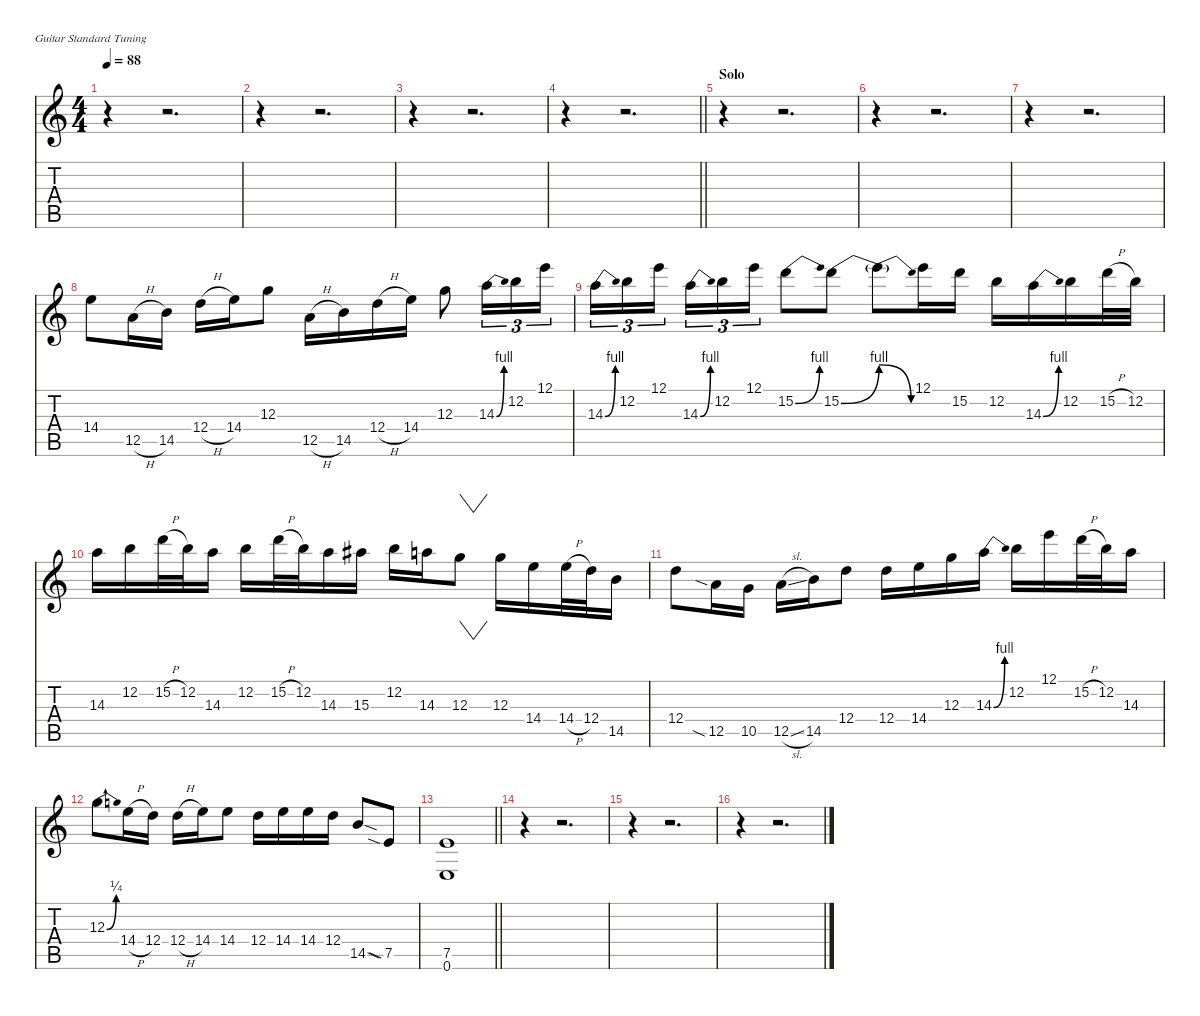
\defaultSystemsLayout 4
\hideDynamics
\bracketExtendMode nobrackets
\singleTrackTrackNamePolicy hidden
\multiTrackTrackNamePolicy hidden
\firstSystemTrackNameMode fullname
\firstSystemTrackNameOrientation horizontal
\otherSystemsTrackNameOrientation horizontal
\track ("Guitar Right" "dist.guit.") {instrument distortionguitar}
\staff {score tabs}
\tuning (E4 B3 G3 D3 A2 E2)
\ts (4 4)
\tempo 88
\clef g2
\ks c
r.4{dy f beam Down} r.2{d beam Down} |
r.4{beam Down} r.2{d beam Down} |
r.4{beam Down} r.2{d beam Down} |
\barLineRight lightlight
r.4{beam Down} r.2{d beam Down} |
\section ("" "Solo")
r.4{beam Down} r.2{d beam Down} |
r.4{beam Down} r.2{d beam Down} |
r.4{beam Down} r.2{d beam Down} |
14.4.8{beam Down} 12.5{h}.16{beam Down} 14.5.16{beam Down} 12.4{h}.16{beam Down} 14.4.16{beam Down} 12.3.8{beam Down} 12.5{h}.16{beam Down} 14.5.16{beam Down} 12.4{h}.16{beam Down} 14.4.16{beam Down} 12.3.8{beam Down} 14.3{be (bend 0 0 30 4)}.16{tu (3 2) beam Down} 12.2.16{tu (3 2) beam Down} 12.1.16{tu (3 2) beam Down} |
14.3{be (bend 0 0 30 4)}.16{tu (3 2) beam Down} 12.2.16{tu (3 2) beam Down} 12.1.16{tu (3 2) beam Down} 14.3{be (bend 0 0 30 4)}.16{tu (3 2) beam Down} 12.2.16{tu (3 2) beam Down} 12.1.16{tu (3 2) beam Down} 15.2{be (bend 0 0 30 4)}.8{beam Down} 15.2{be (bend 0 0 60 4)}.8{beam Down} 15.2{be (release 0 4 60 0) t}.8{beam Down} 12.1.16{beam Down} 15.2.16{beam Down} 12.2.16{beam Down} 14.3{be (bend 0 0 30 4)}.16{beam Down} 12.2.16{beam Down} 15.2{h}.32{beam Down} 12.2.32{beam Down} |
14.3.16{beam Down} 12.2.16{beam Down} 15.2{h}.32{beam Down} 12.2.32{beam Down} 14.3.16{beam Down} 12.2.16{beam Down} 15.2{h}.32{beam Down} 12.2.32{beam Down} 14.3.16{beam Down} 15.3{acc #}.16{beam Down} 12.2.16{beam Down} 14.3.16{beam Down} 12.3.8{vw beam Down} 12.3.16{beam Down} 14.4.16{beam Down} 14.4{h}.32{beam Down} 12.4.32{beam Down} 14.5.16{beam Down} |
12.4.8{beam Down} 12.5{sia}.16{beam Down} 10.5.16{beam Down} 12.5{sl}.16{beam Down} 14.5.16{beam Down} 12.4.8{beam Down} 12.4.16{beam Down} 14.4.16{beam Down} 12.3.16{beam Down} 14.3{be (bend 0 0 15 4)}.16{beam Down} 12.2.16{beam Down} 12.1.16{beam Down} 15.2{h}.32{beam Down} 12.2.32{beam Down} 14.3.16{beam Down} |
12.3{be (bend 0 0 15 1)}.8{beam Down} 14.4{h}.16{beam Down} 12.4.16{beam Down} 12.4{h}.16{beam Down} 14.4.16{beam Down} 14.4.8{beam Down} 12.4.16{beam Down} 14.4.16{beam Down} 14.4.16{beam Down} 12.4.16{beam Down} 14.5{sod}.8{beam Up} 7.5{sia}.8{beam Up} |
\barLineRight lightlight
(7.5 0.6).1{beam Up} |
r.4{beam Down} r.2{d beam Down} |
r.4{beam Down} r.2{d beam Down} |
r.4{beam Down} r.2{d beam Down}
